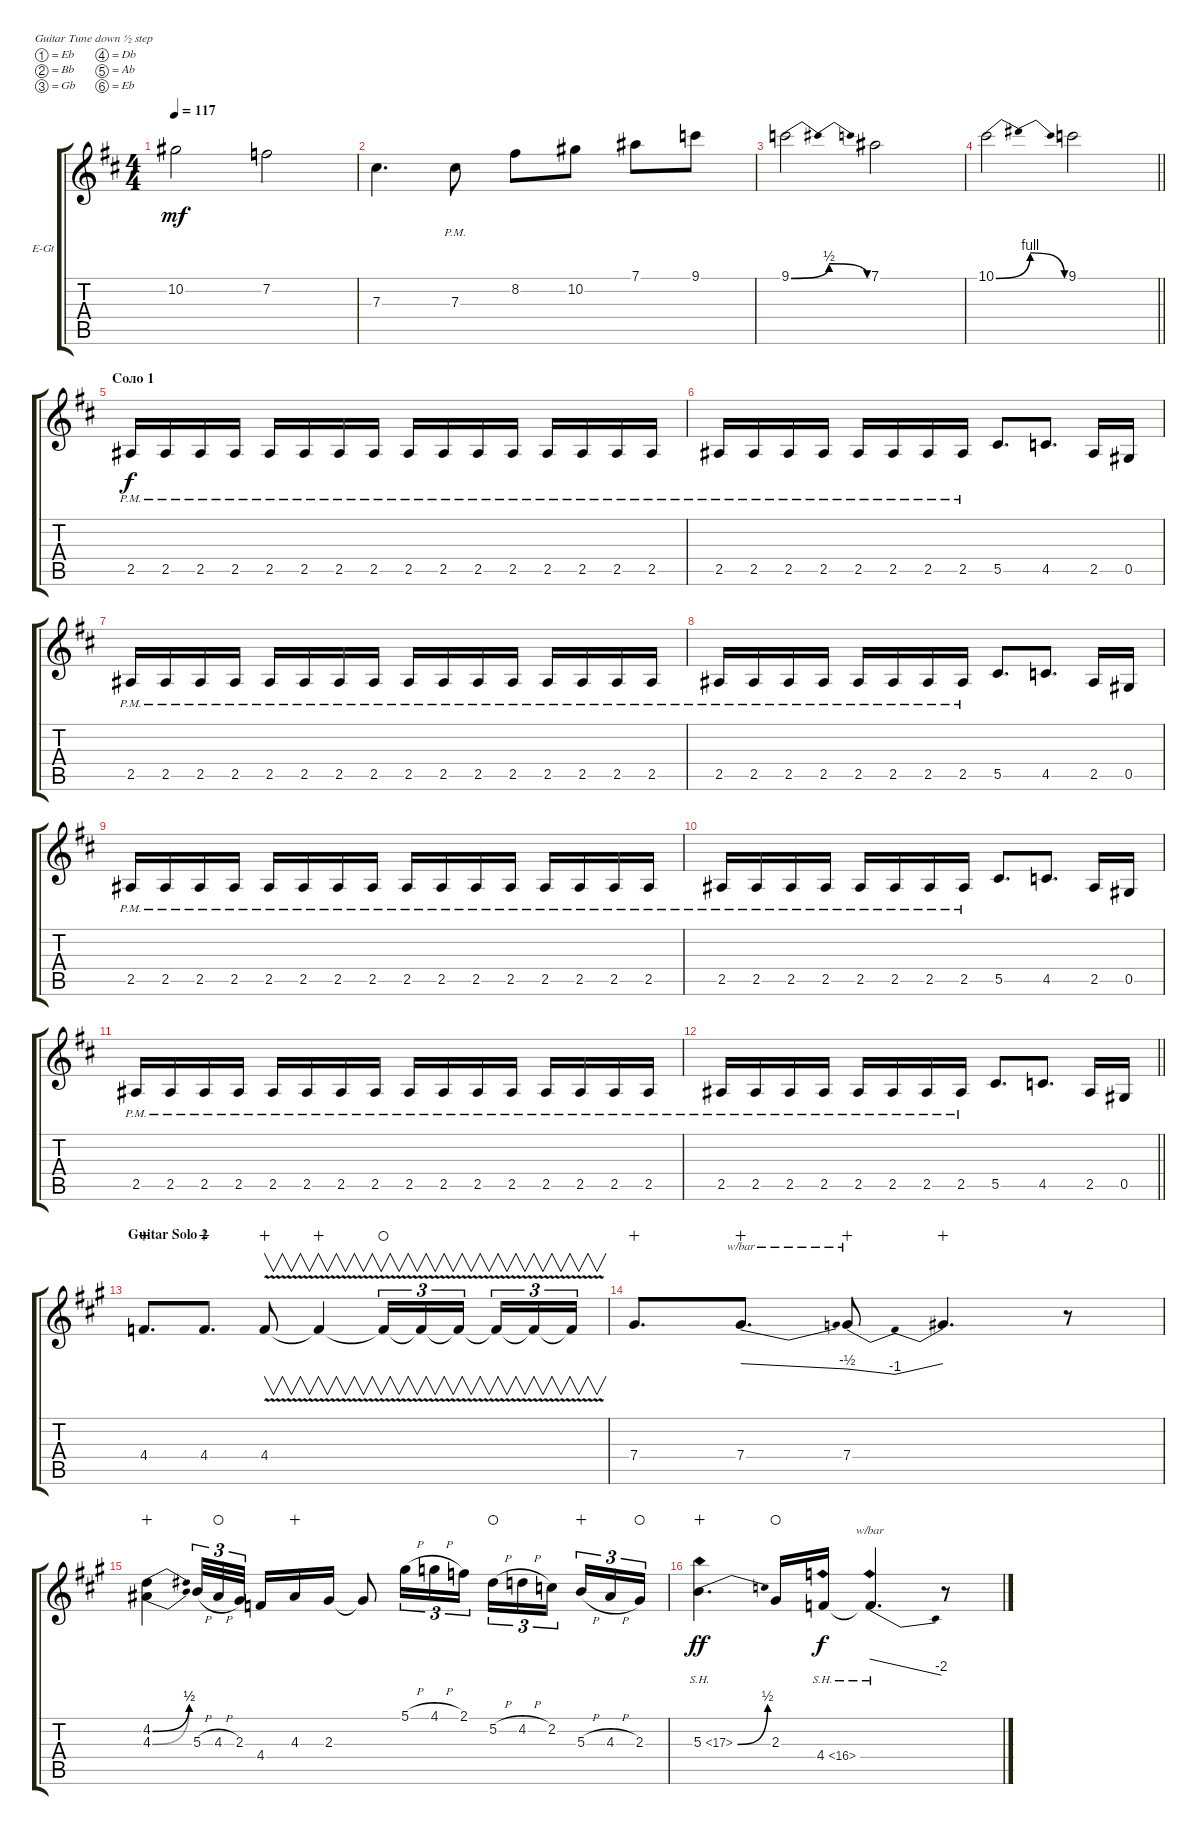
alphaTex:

\bracketExtendMode groupsimilarinstruments
\firstSystemTrackNameOrientation horizontal
\otherSystemsTrackNameOrientation horizontal
\track ("Гитара 2" "E-Gt") {instrument distortionguitar}
\staff {score tabs}
\tuning (Eb4 Bb3 Gb3 Db3 Ab2 Eb2)
\ts (4 4)
\tempo 117
\clef g2
\ks d
10.2.2{dy mf} 7.2.2 |
7.3.4{d} 7.3{pm}.8 8.2.8 10.2.8 7.1.8 9.1.8 |
9.1{be (bendrelease 0 0 30 2 30 2 60 0)}.2 7.1.2 |
\barLineRight lightlight
10.1{be (bendrelease 0 0 30 4 30 4 60 0)}.2 9.1.2 |
\section ("" "Соло 1")
2.5{pm}.16{dy f} 2.5{pm}.16 2.5{pm}.16 2.5{pm}.16 2.5{pm}.16 2.5{pm}.16 2.5{pm}.16 2.5{pm}.16 2.5{pm}.16 2.5{pm}.16 2.5{pm}.16 2.5{pm}.16 2.5{pm}.16 2.5{pm}.16 2.5{pm}.16 2.5{pm}.16 |
2.5{pm}.16 2.5{pm}.16 2.5{pm}.16 2.5{pm}.16 2.5{pm}.16 2.5{pm}.16 2.5{pm}.16 2.5{pm}.16 5.5.8{d} 4.5.8{d} 2.5.16 0.5.16 |
2.5{pm}.16 2.5{pm}.16 2.5{pm}.16 2.5{pm}.16 2.5{pm}.16 2.5{pm}.16 2.5{pm}.16 2.5{pm}.16 2.5{pm}.16 2.5{pm}.16 2.5{pm}.16 2.5{pm}.16 2.5{pm}.16 2.5{pm}.16 2.5{pm}.16 2.5{pm}.16 |
2.5{pm}.16 2.5{pm}.16 2.5{pm}.16 2.5{pm}.16 2.5{pm}.16 2.5{pm}.16 2.5{pm}.16 2.5{pm}.16 5.5.8{d} 4.5.8{d} 2.5.16 0.5.16 |
2.5{pm}.16 2.5{pm}.16 2.5{pm}.16 2.5{pm}.16 2.5{pm}.16 2.5{pm}.16 2.5{pm}.16 2.5{pm}.16 2.5{pm}.16 2.5{pm}.16 2.5{pm}.16 2.5{pm}.16 2.5{pm}.16 2.5{pm}.16 2.5{pm}.16 2.5{pm}.16 |
2.5{pm}.16 2.5{pm}.16 2.5{pm}.16 2.5{pm}.16 2.5{pm}.16 2.5{pm}.16 2.5{pm}.16 2.5{pm}.16 5.5.8{d} 4.5.8{d} 2.5.16 0.5.16 |
2.5{pm}.16 2.5{pm}.16 2.5{pm}.16 2.5{pm}.16 2.5{pm}.16 2.5{pm}.16 2.5{pm}.16 2.5{pm}.16 2.5{pm}.16 2.5{pm}.16 2.5{pm}.16 2.5{pm}.16 2.5{pm}.16 2.5{pm}.16 2.5{pm}.16 2.5{pm}.16 |
\barLineRight lightlight
2.5{pm}.16 2.5{pm}.16 2.5{pm}.16 2.5{pm}.16 2.5{pm}.16 2.5{pm}.16 2.5{pm}.16 2.5{pm}.16 5.5.8{d} 4.5.8{d} 2.5.16 0.5.16 |
\section ("" "Guitar Solo 2")
\ks f#minor
4.4.8{d wahc} 4.4.8{d wahc} 4.4{v}.8{v wahc} 4.4{v t}.4{v wahc} 4.4{v t}.16{v tu (3 2) waho} 4.4{v t}.16{v tu (3 2)} 4.4{v t}.16{v tu (3 2)} 4.4{v t}.16{v tu (3 2)} 4.4{v t}.16{v tu (3 2)} 4.4{v t}.16{v tu (3 2)} |
7.4.8{d wahc} 7.4.8{d tbe (dive default 0 0 60 -2) wahc} 7.4.8{tbe (dip default 0.6 -2 15 -4 30 0) wahc} 7.4{t}.4{d wahc} r.8 |
(4.2{be (bend 0 0 60 2)} 4.3{be (bend 0 0 60 2)}).4{wahc} 5.3{h}.32{tu (3 2)} 4.3{h}.32{tu (3 2) waho} 2.3.32{tu (3 2)} 4.4.16 4.3.16{wahc} 2.3.16 2.3{t}.8 5.1{h}.16{tu (3 2)} 4.1{h}.16{tu (3 2)} 2.1.16{tu (3 2)} 5.2{h}.16{tu (3 2) waho} 4.2{h}.16{tu (3 2)} 2.2.16{tu (3 2)} 5.3{h}.16{tu (3 2) wahc} 4.3{h}.16{tu (3 2)} 2.3.16{tu (3 2) waho} |
5.3{be (bend 0 0 60 2) sh 12}.4{d dy ff wahc} 2.3.16{waho} 4.4{sh 12}.16{dy f} 4.4{sh 12 t}.4{d tbe (dive default 0 0 60 -8)} r.8
